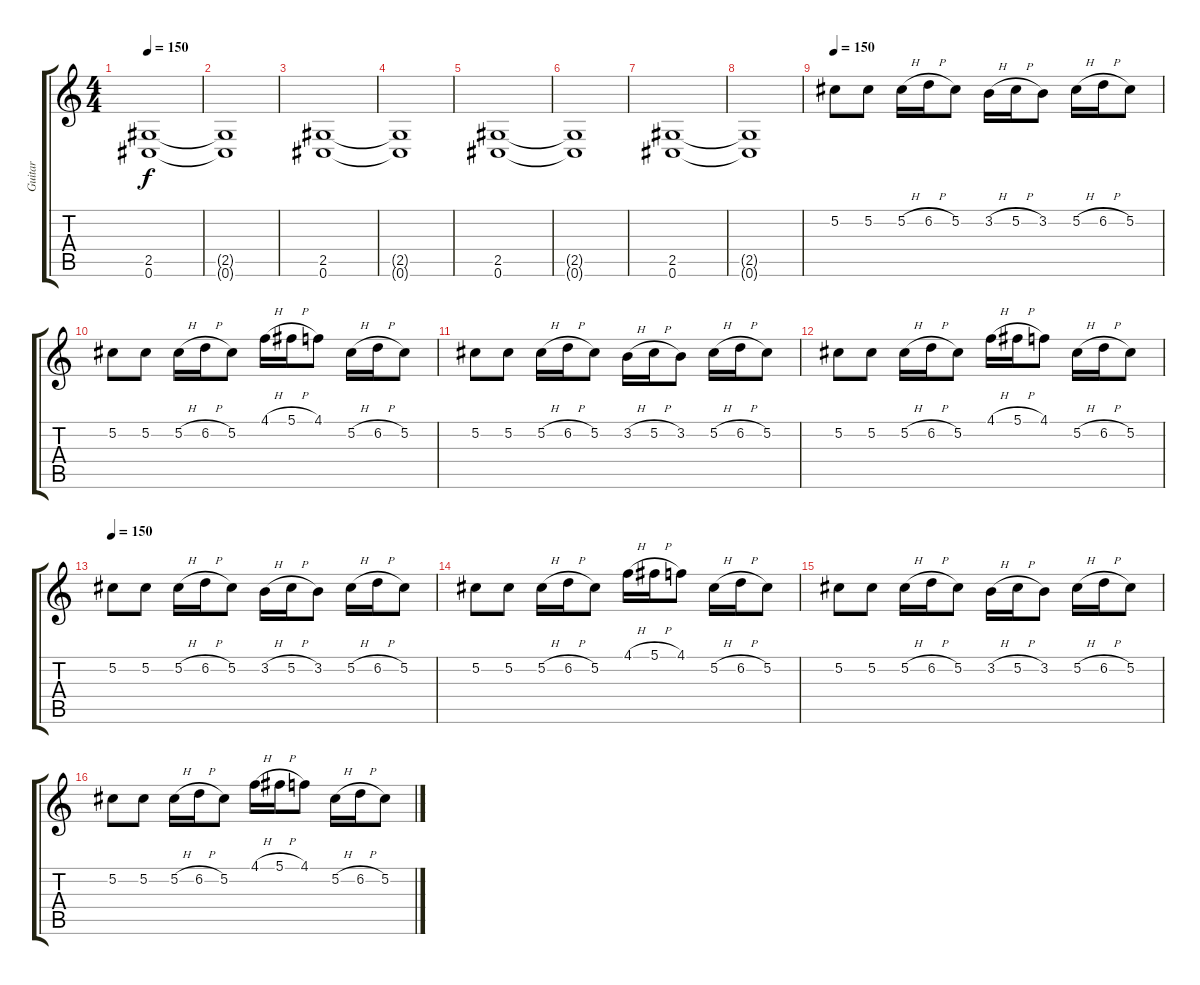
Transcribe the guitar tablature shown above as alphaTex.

\track ("Guitar" "Guitar") {instrument distortionguitar}
\staff {score tabs}
\tuning (Db4 Ab3 E3 B2 Gb2 Db2) {hide}
\ts (4 4)
\tempo 150
\clef g2
\ks c
(2.5 0.6).1{dy f volume 13} |
(2.5{t} 0.6{t}).1 |
(2.5 0.6).1 |
(2.5{t} 0.6{t}).1 |
(2.5 0.6).1 |
(2.5{t} 0.6{t}).1 |
(2.5 0.6).1 |
(2.5{t} 0.6{t}).1 |
\tempo 150
5.2.8{volume 15} 5.2.8 5.2{h}.16 6.2{h}.16 5.2.8 3.2{h}.16 5.2{h}.16 3.2.8 5.2{h}.16 6.2{h}.16 5.2.8 |
5.2.8 5.2.8 5.2{h}.16 6.2{h}.16 5.2.8 4.1{h}.16 5.1{h}.16 4.1.8 5.2{h}.16 6.2{h}.16 5.2.8 |
5.2.8 5.2.8 5.2{h}.16 6.2{h}.16 5.2.8 3.2{h}.16 5.2{h}.16 3.2.8 5.2{h}.16 6.2{h}.16 5.2.8 |
5.2.8 5.2.8 5.2{h}.16 6.2{h}.16 5.2.8 4.1{h}.16 5.1{h}.16 4.1.8 5.2{h}.16 6.2{h}.16 5.2.8 |
\tempo 150
5.2.8{volume 15} 5.2.8 5.2{h}.16 6.2{h}.16 5.2.8 3.2{h}.16 5.2{h}.16 3.2.8 5.2{h}.16 6.2{h}.16 5.2.8 |
5.2.8 5.2.8 5.2{h}.16 6.2{h}.16 5.2.8 4.1{h}.16 5.1{h}.16 4.1.8 5.2{h}.16 6.2{h}.16 5.2.8 |
5.2.8 5.2.8 5.2{h}.16 6.2{h}.16 5.2.8 3.2{h}.16 5.2{h}.16 3.2.8 5.2{h}.16 6.2{h}.16 5.2.8 |
5.2.8 5.2.8 5.2{h}.16 6.2{h}.16 5.2.8 4.1{h}.16 5.1{h}.16 4.1.8 5.2{h}.16 6.2{h}.16 5.2.8
